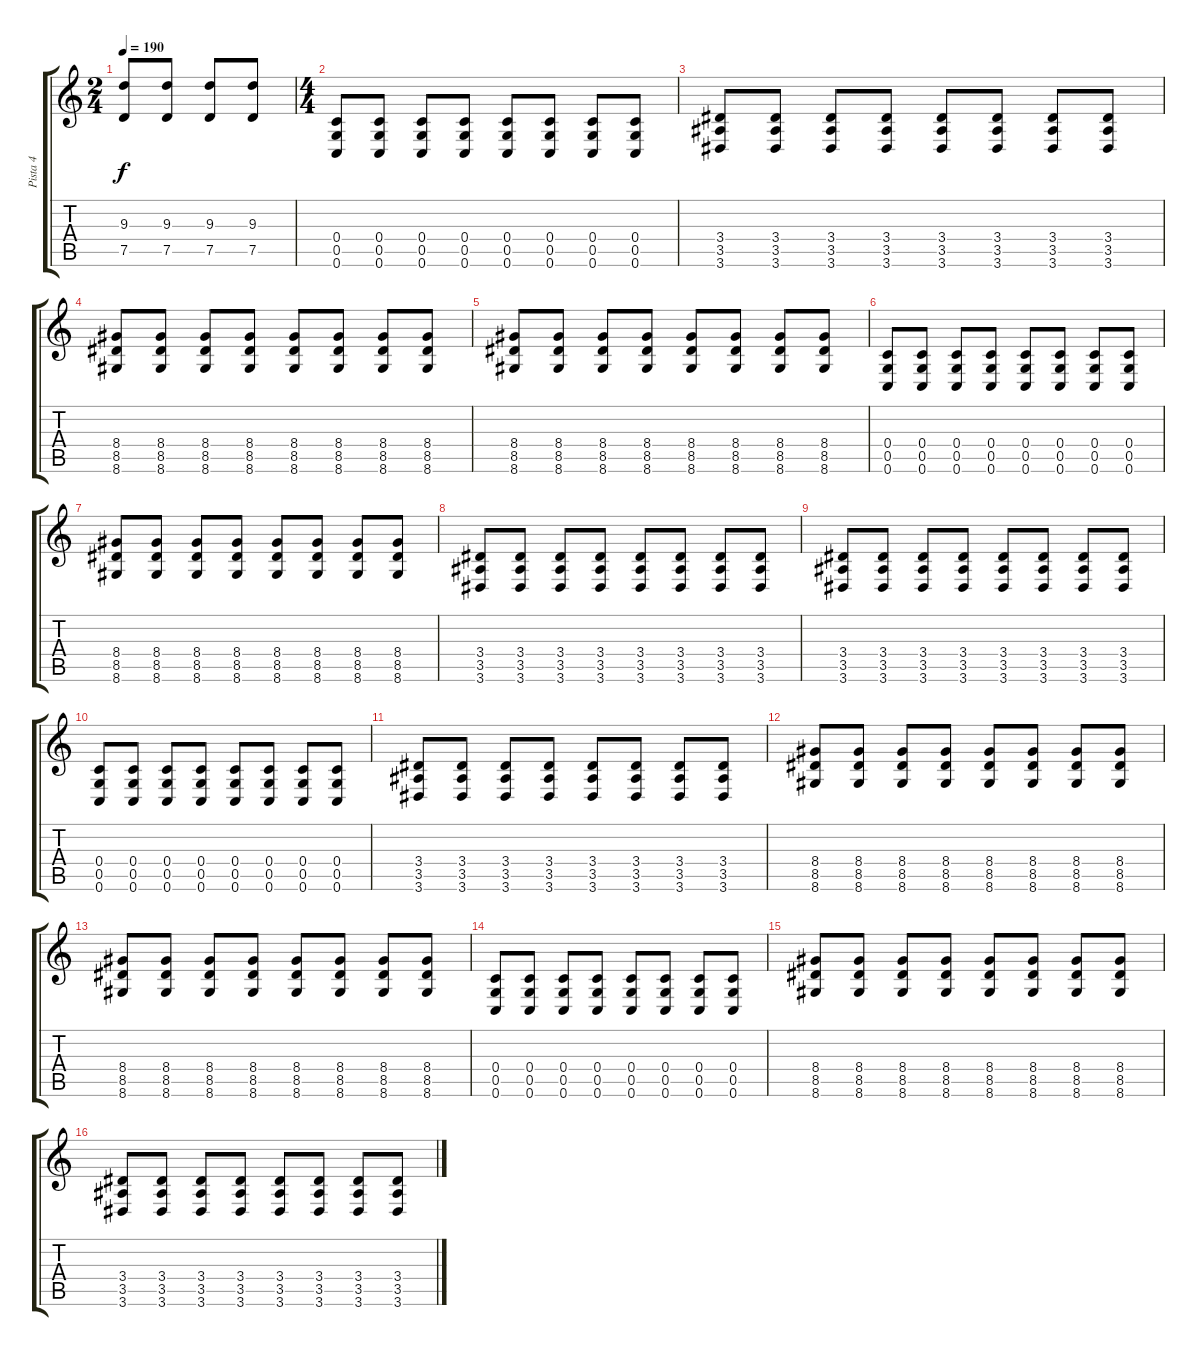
\track ("Pista 4" "Pista 4") {instrument distortionguitar}
\staff {score tabs}
\tuning (D4 A3 F3 C3 G2 C2) {hide}
\ts (2 4)
\tempo 190
\clef g2
\ks c
(9.3 7.5).8{dy f} (9.3 7.5).8 (9.3 7.5).8 (9.3 7.5).8 |
\ts (4 4)
(0.4 0.5 0.6).8 (0.4 0.5 0.6).8 (0.4 0.5 0.6).8 (0.4 0.5 0.6).8 (0.4 0.5 0.6).8 (0.4 0.5 0.6).8 (0.4 0.5 0.6).8 (0.4 0.5 0.6).8 |
(3.4 3.5 3.6).8 (3.4 3.5 3.6).8 (3.4 3.5 3.6).8 (3.4 3.5 3.6).8 (3.4 3.5 3.6).8 (3.4 3.5 3.6).8 (3.4 3.5 3.6).8 (3.4 3.5 3.6).8 |
(8.4 8.5 8.6).8 (8.4 8.5 8.6).8 (8.4 8.5 8.6).8 (8.4 8.5 8.6).8 (8.4 8.5 8.6).8 (8.4 8.5 8.6).8 (8.4 8.5 8.6).8 (8.4 8.5 8.6).8 |
(8.4 8.5 8.6).8 (8.4 8.5 8.6).8 (8.4 8.5 8.6).8 (8.4 8.5 8.6).8 (8.4 8.5 8.6).8 (8.4 8.5 8.6).8 (8.4 8.5 8.6).8 (8.4 8.5 8.6).8 |
(0.4 0.5 0.6).8 (0.4 0.5 0.6).8 (0.4 0.5 0.6).8 (0.4 0.5 0.6).8 (0.4 0.5 0.6).8 (0.4 0.5 0.6).8 (0.4 0.5 0.6).8 (0.4 0.5 0.6).8 |
(8.4 8.5 8.6).8 (8.4 8.5 8.6).8 (8.4 8.5 8.6).8 (8.4 8.5 8.6).8 (8.4 8.5 8.6).8 (8.4 8.5 8.6).8 (8.4 8.5 8.6).8 (8.4 8.5 8.6).8 |
(3.4 3.5 3.6).8 (3.4 3.5 3.6).8 (3.4 3.5 3.6).8 (3.4 3.5 3.6).8 (3.4 3.5 3.6).8 (3.4 3.5 3.6).8 (3.4 3.5 3.6).8 (3.4 3.5 3.6).8 |
(3.4 3.5 3.6).8 (3.4 3.5 3.6).8 (3.4 3.5 3.6).8 (3.4 3.5 3.6).8 (3.4 3.5 3.6).8 (3.4 3.5 3.6).8 (3.4 3.5 3.6).8 (3.4 3.5 3.6).8 |
(0.4 0.5 0.6).8 (0.4 0.5 0.6).8 (0.4 0.5 0.6).8 (0.4 0.5 0.6).8 (0.4 0.5 0.6).8 (0.4 0.5 0.6).8 (0.4 0.5 0.6).8 (0.4 0.5 0.6).8 |
(3.4 3.5 3.6).8 (3.4 3.5 3.6).8 (3.4 3.5 3.6).8 (3.4 3.5 3.6).8 (3.4 3.5 3.6).8 (3.4 3.5 3.6).8 (3.4 3.5 3.6).8 (3.4 3.5 3.6).8 |
(8.4 8.5 8.6).8 (8.4 8.5 8.6).8 (8.4 8.5 8.6).8 (8.4 8.5 8.6).8 (8.4 8.5 8.6).8 (8.4 8.5 8.6).8 (8.4 8.5 8.6).8 (8.4 8.5 8.6).8 |
(8.4 8.5 8.6).8 (8.4 8.5 8.6).8 (8.4 8.5 8.6).8 (8.4 8.5 8.6).8 (8.4 8.5 8.6).8 (8.4 8.5 8.6).8 (8.4 8.5 8.6).8 (8.4 8.5 8.6).8 |
(0.4 0.5 0.6).8 (0.4 0.5 0.6).8 (0.4 0.5 0.6).8 (0.4 0.5 0.6).8 (0.4 0.5 0.6).8 (0.4 0.5 0.6).8 (0.4 0.5 0.6).8 (0.4 0.5 0.6).8 |
(8.4 8.5 8.6).8 (8.4 8.5 8.6).8 (8.4 8.5 8.6).8 (8.4 8.5 8.6).8 (8.4 8.5 8.6).8 (8.4 8.5 8.6).8 (8.4 8.5 8.6).8 (8.4 8.5 8.6).8 |
(3.4 3.5 3.6).8 (3.4 3.5 3.6).8 (3.4 3.5 3.6).8 (3.4 3.5 3.6).8 (3.4 3.5 3.6).8 (3.4 3.5 3.6).8 (3.4 3.5 3.6).8 (3.4 3.5 3.6).8
